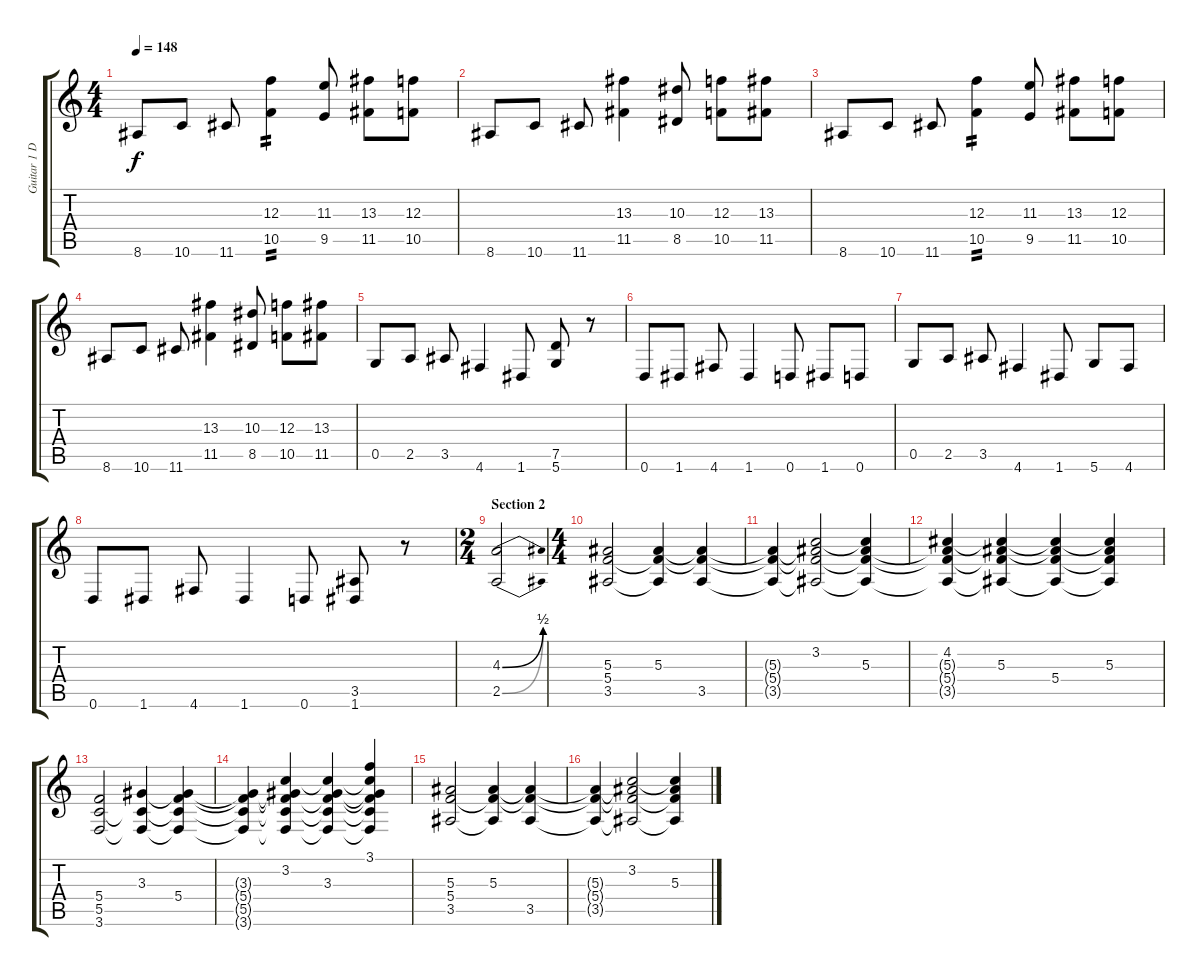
\track ("Guitar 1 D-tuned" "Guitar 1 D") {instrument overdrivenguitar}
\staff {score tabs}
\tuning (D4 A3 F3 C3 G2 D2) {hide}
\ts (4 4)
\tempo 148
\clef g2
\ks c
8.6.8{dy f} 10.6.8 11.6.8 (12.3 10.5).4{tp 2} (11.3 9.5).8 (13.3 11.5).8 (12.3 10.5).8 |
8.6.8 10.6.8 11.6.8 (13.3 11.5).4 (10.3 8.5).8 (12.3 10.5).8 (13.3 11.5).8 |
8.6.8 10.6.8 11.6.8 (12.3 10.5).4{tp 2} (11.3 9.5).8 (13.3 11.5).8 (12.3 10.5).8 |
8.6.8 10.6.8 11.6.8 (13.3 11.5).4 (10.3 8.5).8 (12.3 10.5).8 (13.3 11.5).8 |
0.5.8 2.5.8 3.5.8 4.6.4 1.6.8 (7.5 5.6).8 r.8 |
0.6.8 1.6.8 4.6.8 1.6.4 0.6.8 1.6.8 0.6.8 |
0.5.8 2.5.8 3.5.8 4.6.4 1.6.8 5.6.8 4.6.8 |
0.6.8 1.6.8 4.6.8 1.6.4 0.6.8 (3.5 1.6).8 r.8 |
\ts (2 4)
\section ("" "Section 2")
(4.3{be (bend 0 0 60 2)} 2.5{be (bend 0 0 60 2)}).2 |
\ts (4 4)
(5.3 5.4 3.5).2 (5.3 5.4{t} 3.5{t}).4 (5.3{t} 5.4{t} 3.5).4 |
(5.3{t} 5.4{t} 3.5{t}).4 (3.2 5.3{t} 5.4{t} 3.5{t}).2 (3.2{t} 5.3 5.4{t} 3.5{t}).4 |
(4.2 5.3{t} 5.4{t} 3.5{t}).4 (4.2{t} 5.3 5.4{t} 3.5{t}).4 (4.2{t} 5.3{t} 5.4 3.5{t}).4 (4.2{t} 5.3 5.4{t} 3.5{t}).4 |
(5.4 5.5 3.6).2 (3.3 5.5{t} 3.6{t}).4 (3.3{t} 5.4 5.5{t} 3.6{t}).4 |
(3.3{t} 5.4{t} 5.5{t} 3.6{t}).4 (3.2 3.3{t} 5.4{t} 5.5{t} 3.6{t}).4 (3.2{t} 3.3 5.4{t} 5.5{t} 3.6{t}).4 (3.1 3.2{t} 3.3{t} 5.4{t} 5.5{t} 3.6{t}).4 |
(5.3 5.4 3.5).2 (5.3 5.4{t} 3.5{t}).4 (5.3{t} 5.4{t} 3.5).4 |
(5.3{t} 5.4{t} 3.5{t}).4 (3.2 5.3{t} 5.4{t} 3.5{t}).2 (3.2{t} 5.3 5.4{t} 3.5{t}).4
